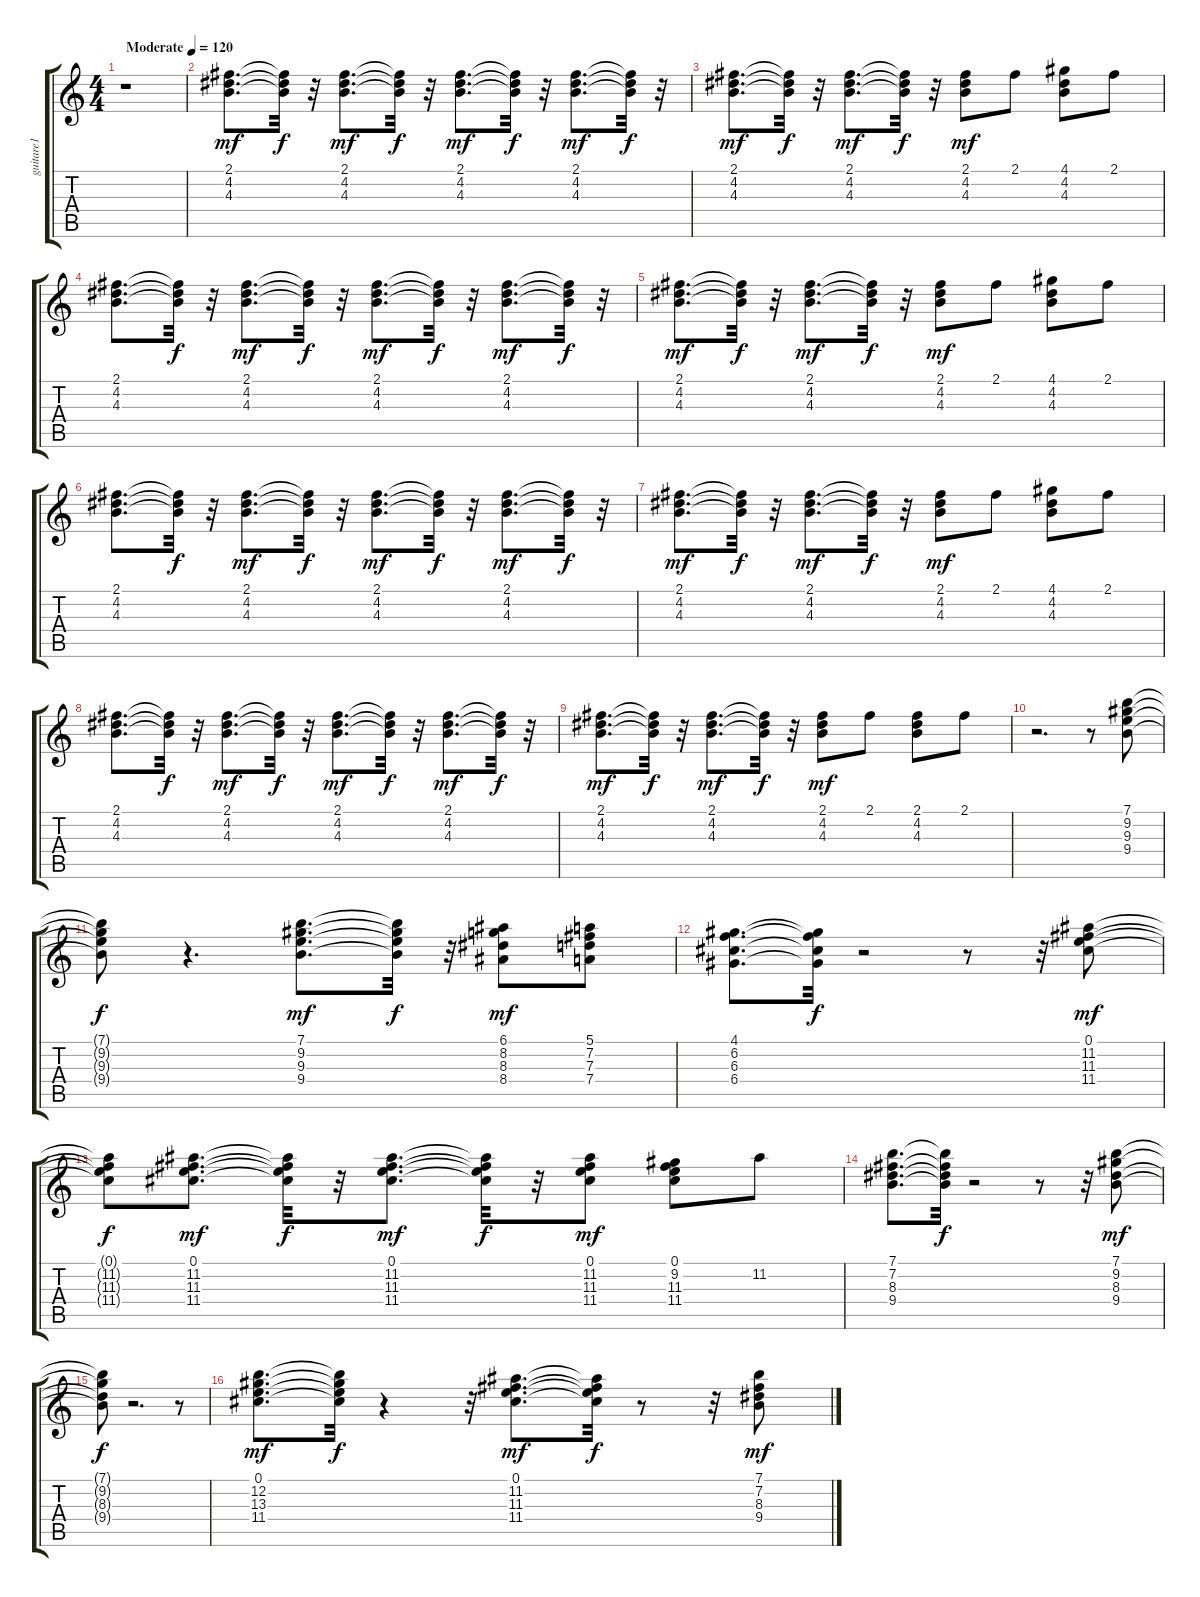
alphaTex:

\track ("guitare1" "guitare1") {instrument overdrivenguitar}
\staff {score tabs}
\tuning (E4 B3 G3 D3 A2 E2) {hide}
\ts (4 4)
\tempo (120 "Moderate")
\clef g2
\ks c
r.1{dy mf instrument overdrivenguitar} |
(2.1 4.2 4.3).8{d} (2.1{t} 4.2{t} 4.3{t}).32{dy f} r.32 (2.1 4.2 4.3).8{d dy mf} (2.1{t} 4.2{t} 4.3{t}).32{dy f} r.32 (2.1 4.2 4.3).8{d dy mf} (2.1{t} 4.2{t} 4.3{t}).32{dy f} r.32 (2.1 4.2 4.3).8{d dy mf} (2.1{t} 4.2{t} 4.3{t}).32{dy f} r.32 |
(2.1 4.2 4.3).8{d dy mf} (2.1{t} 4.2{t} 4.3{t}).32{dy f} r.32 (2.1 4.2 4.3).8{d dy mf} (2.1{t} 4.2{t} 4.3{t}).32{dy f} r.32 (2.1 4.2 4.3).8{dy mf} 2.1.8 (4.1 4.2 4.3).8 2.1.8 |
(2.1 4.2 4.3).8{d} (2.1{t} 4.2{t} 4.3{t}).32{dy f} r.32 (2.1 4.2 4.3).8{d dy mf} (2.1{t} 4.2{t} 4.3{t}).32{dy f} r.32 (2.1 4.2 4.3).8{d dy mf} (2.1{t} 4.2{t} 4.3{t}).32{dy f} r.32 (2.1 4.2 4.3).8{d dy mf} (2.1{t} 4.2{t} 4.3{t}).32{dy f} r.32 |
(2.1 4.2 4.3).8{d dy mf} (2.1{t} 4.2{t} 4.3{t}).32{dy f} r.32 (2.1 4.2 4.3).8{d dy mf} (2.1{t} 4.2{t} 4.3{t}).32{dy f} r.32 (2.1 4.2 4.3).8{dy mf} 2.1.8 (4.1 4.2 4.3).8 2.1.8 |
(2.1 4.2 4.3).8{d} (2.1{t} 4.2{t} 4.3{t}).32{dy f} r.32 (2.1 4.2 4.3).8{d dy mf} (2.1{t} 4.2{t} 4.3{t}).32{dy f} r.32 (2.1 4.2 4.3).8{d dy mf} (2.1{t} 4.2{t} 4.3{t}).32{dy f} r.32 (2.1 4.2 4.3).8{d dy mf} (2.1{t} 4.2{t} 4.3{t}).32{dy f} r.32 |
(2.1 4.2 4.3).8{d dy mf} (2.1{t} 4.2{t} 4.3{t}).32{dy f} r.32 (2.1 4.2 4.3).8{d dy mf} (2.1{t} 4.2{t} 4.3{t}).32{dy f} r.32 (2.1 4.2 4.3).8{dy mf} 2.1.8 (4.1 4.2 4.3).8 2.1.8 |
(2.1 4.2 4.3).8{d} (2.1{t} 4.2{t} 4.3{t}).32{dy f} r.32 (2.1 4.2 4.3).8{d dy mf} (2.1{t} 4.2{t} 4.3{t}).32{dy f} r.32 (2.1 4.2 4.3).8{d dy mf} (2.1{t} 4.2{t} 4.3{t}).32{dy f} r.32 (2.1 4.2 4.3).8{d dy mf} (2.1{t} 4.2{t} 4.3{t}).32{dy f} r.32 |
(2.1 4.2 4.3).8{d dy mf} (2.1{t} 4.2{t} 4.3{t}).32{dy f} r.32 (2.1 4.2 4.3).8{d dy mf} (2.1{t} 4.2{t} 4.3{t}).32{dy f} r.32 (2.1 4.2 4.3).8{dy mf} 2.1.8 (2.1 4.2 4.3).8 2.1.8 |
r.2{d} r.8 (7.1 9.2 9.3 9.4).8 |
(7.1{t} 9.2{t} 9.3{t} 9.4{t}).8{dy f} r.4{d} (7.1 9.2 9.3 9.4).8{d dy mf} (7.1{t} 9.2{t} 9.3{t} 9.4{t}).32{dy f} r.32 (6.1 8.2 8.3 8.4).8{dy mf} (5.1 7.2 7.3 7.4).8 |
(4.1 6.2 6.3 6.4).8{d} (4.1{t} 6.2{t} 6.3{t} 6.4{t}).32{dy f} r.2 r.8 r.32 (0.1 11.2 11.3 11.4).8{dy mf} |
(0.1{t} 11.2{t} 11.3{t} 11.4{t}).8{dy f} (0.1 11.2 11.3 11.4).8{d dy mf} (0.1{t} 11.2{t} 11.3{t} 11.4{t}).32{dy f} r.32 (0.1 11.2 11.3 11.4).8{d dy mf} (0.1{t} 11.2{t} 11.3{t} 11.4{t}).32{dy f} r.32 (0.1 11.2 11.3 11.4).8{dy mf} (0.1 9.2 11.3 11.4).8 11.2.8 |
(7.1 7.2 8.3 9.4).8{d} (7.1{t} 7.2{t} 8.3{t} 9.4{t}).32{dy f} r.2 r.8 r.32 (7.1 9.2 8.3 9.4).8{dy mf} |
(7.1{t} 9.2{t} 8.3{t} 9.4{t}).8{dy f} r.2{d} r.8 |
(0.1 12.2 13.3 11.4).8{d dy mf} (0.1{t} 12.2{t} 13.3{t} 11.4{t}).32{dy f} r.4 r.32 (0.1 11.2 11.3 11.4).8{d dy mf} (0.1{t} 11.2{t} 11.3{t} 11.4{t}).32{dy f} r.8 r.32 (7.1 7.2 8.3 9.4).8{dy mf}
